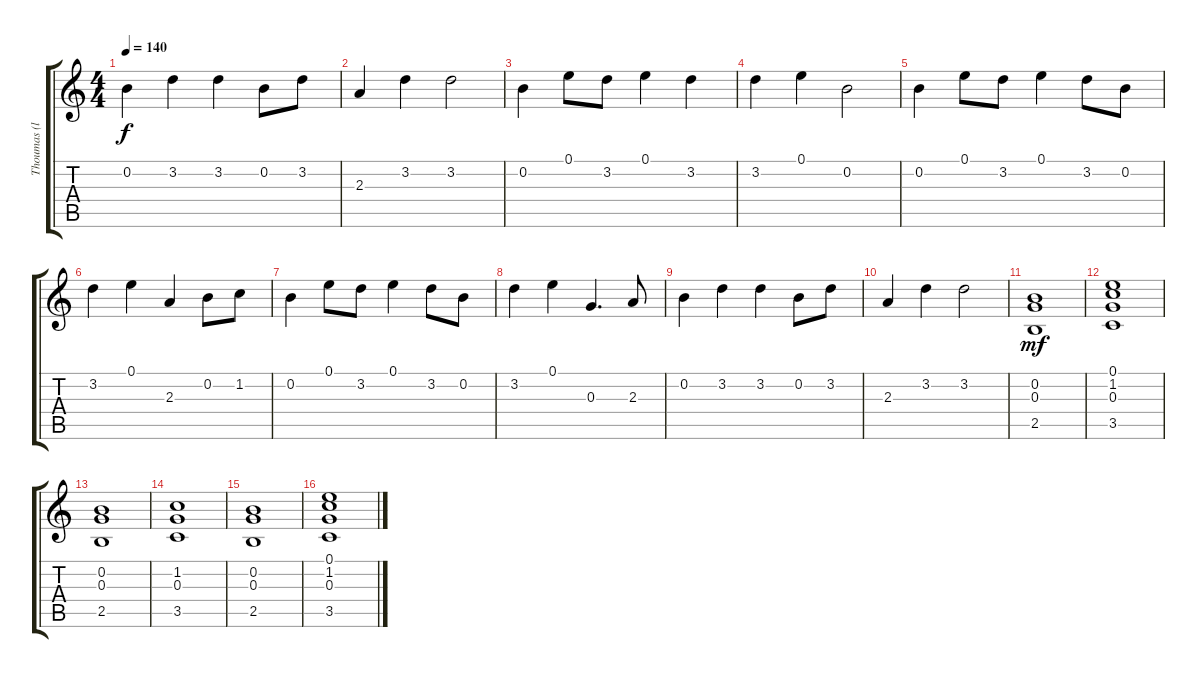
\track ("Thoumas (leads)" "Thoumas (l") {instrument brightacousticpiano}
\staff {score tabs}
\tuning (E5 B4 G4 D4 A3 E3) {hide}
\ts (4 4)
\tempo 140
\clef g2
\ks aminor
0.2.4{dy f} 3.2.4 3.2.4 0.2.8 3.2.8 |
2.3.4 3.2.4 3.2.2 |
0.2.4 0.1.8 3.2.8 0.1.4 3.2.4 |
3.2.4 0.1.4 0.2.2 |
0.2.4 0.1.8 3.2.8 0.1.4 3.2.8 0.2.8 |
3.2.4 0.1.4 2.3.4 0.2.8 1.2.8 |
0.2.4 0.1.8 3.2.8 0.1.4 3.2.8 0.2.8 |
3.2.4 0.1.4 0.3.4{d} 2.3.8 |
0.2.4 3.2.4 3.2.4 0.2.8 3.2.8 |
2.3.4 3.2.4 3.2.2 |
\ks c
(0.2 0.3 2.5).1{dy mf} |
(0.1 1.2 0.3 3.5).1 |
(0.2 0.3 2.5).1 |
(1.2 0.3 3.5).1 |
(0.2 0.3 2.5).1 |
(0.1 1.2 0.3 3.5).1
